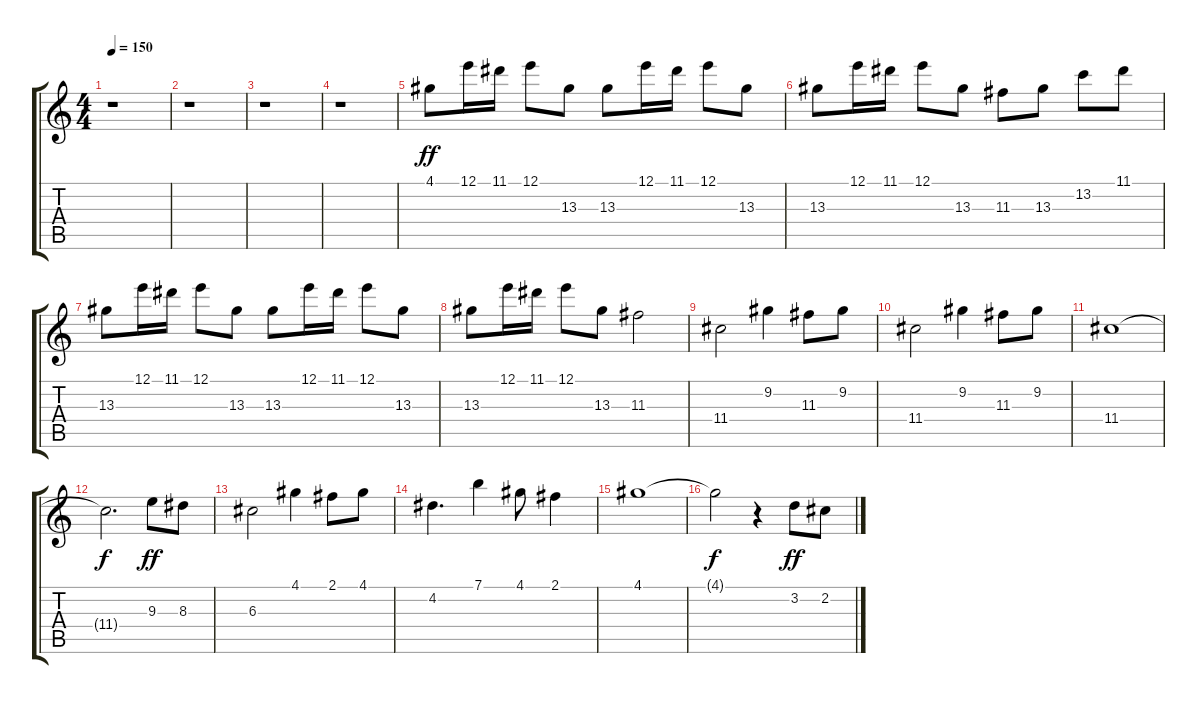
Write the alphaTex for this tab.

\track "" {instrument overdrivenguitar}
\staff {score tabs}
\tuning (E4 B3 G3 D3 A2 E2) {hide}
\ts (4 4)
\tempo 150
\clef g2
\ks c
r.1{dy ff} |
r.1 |
r.1 |
r.1 |
4.1.8 12.1.16 11.1.16 12.1.8 13.3.8 13.3.8 12.1.16 11.1.16 12.1.8 13.3.8 |
13.3.8 12.1.16 11.1.16 12.1.8 13.3.8 11.3.8 13.3.8 13.2.8 11.1.8 |
13.3.8 12.1.16 11.1.16 12.1.8 13.3.8 13.3.8 12.1.16 11.1.16 12.1.8 13.3.8 |
13.3.8 12.1.16 11.1.16 12.1.8 13.3.8 11.3.2 |
11.4.2 9.2.4 11.3.8 9.2.8 |
11.4.2 9.2.4 11.3.8 9.2.8 |
11.4.1 |
11.4{t}.2{d dy f} 9.3.8{dy ff} 8.3.8 |
6.3.2 4.1.4 2.1.8 4.1.8 |
4.2.4{d} 7.1.4 4.1.8 2.1.4 |
4.1.1 |
4.1{t}.2{dy f} r.4 3.2.8{dy ff} 2.2.8
